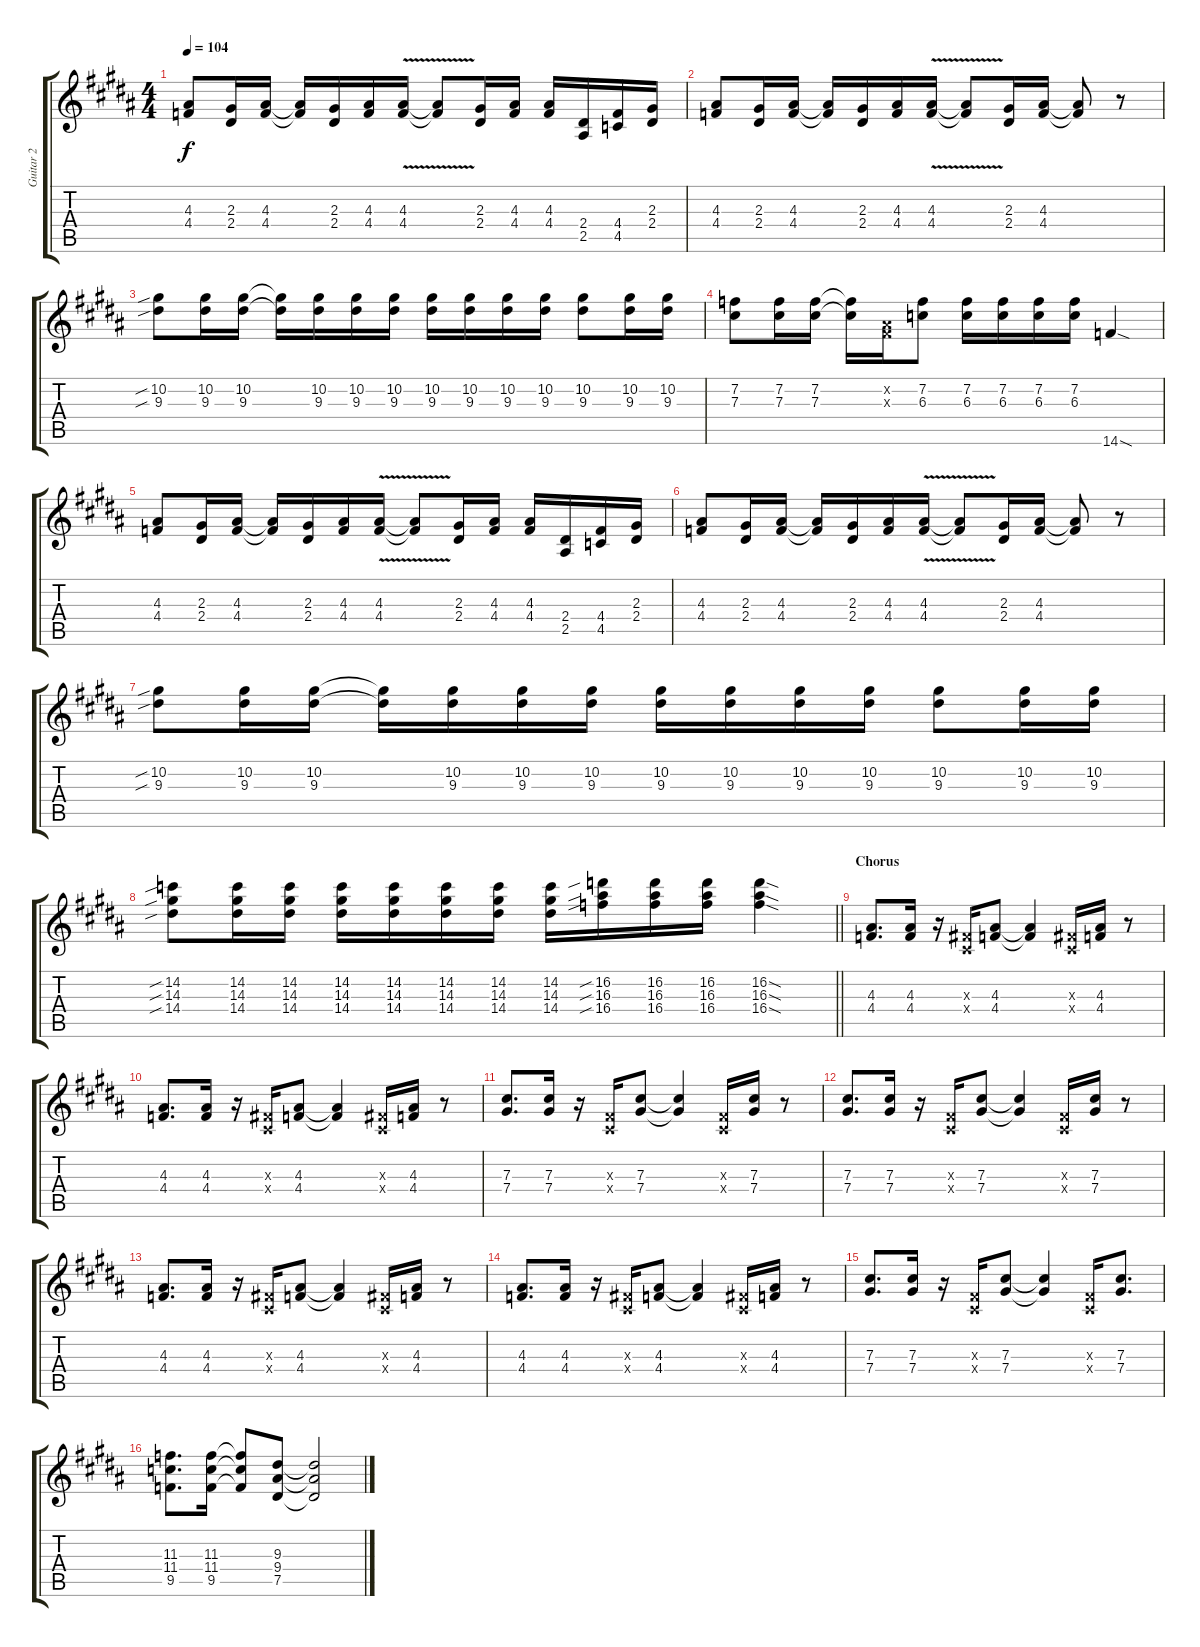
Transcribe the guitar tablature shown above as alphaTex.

\track ("Guitar 2" "Guitar 2") {instrument distortionguitar}
\staff {score tabs}
\tuning (Eb4 Bb3 Gb3 Db3 Ab2 Eb2) {hide}
\ts (4 4)
\tempo 104
\clef g2
\ks b
(4.3 4.4).8{dy f} (2.3 2.4).16 (4.3 4.4).16 (4.3{t} 4.4{t}).16 (2.3 2.4).16 (4.3 4.4).16 (4.3{v} 4.4{v}).16 (4.3{t} 4.4{t}).8 (2.3 2.4).16 (4.3 4.4).16 (4.3 4.4).16 (2.4 2.5).16 (4.4 4.5).16 (2.3 2.4).16 |
(4.3 4.4).8 (2.3 2.4).16 (4.3 4.4).16 (4.3{t} 4.4{t}).16 (2.3 2.4).16 (4.3 4.4).16 (4.3{v} 4.4{v}).16 (4.3{t} 4.4{t}).8 (2.3 2.4).16 (4.3 4.4).16 (4.3{t} 4.4{t}).8 r.8 |
(10.2{sib} 9.3{sib}).8 (10.2 9.3).16 (10.2 9.3).16 (10.2{t} 9.3{t}).16 (10.2 9.3).16 (10.2 9.3).16 (10.2 9.3).16 (10.2 9.3).16 (10.2 9.3).16 (10.2 9.3).16 (10.2 9.3).16 (10.2 9.3).8 (10.2 9.3).16 (10.2 9.3).16 |
(7.2 7.3).8 (7.2 7.3).16 (7.2 7.3).16 (7.2{t} 7.3{t}).16 (0.2{x} 0.3{x}).16 (7.2 6.3).8 (7.2 6.3).16 (7.2 6.3).16 (7.2 6.3).16 (7.2 6.3).16 14.6{sod}.4 |
(4.3 4.4).8 (2.3 2.4).16 (4.3 4.4).16 (4.3{t} 4.4{t}).16 (2.3 2.4).16 (4.3 4.4).16 (4.3{v} 4.4{v}).16 (4.3{t} 4.4{t}).8 (2.3 2.4).16 (4.3 4.4).16 (4.3 4.4).16 (2.4 2.5).16 (4.4 4.5).16 (2.3 2.4).16 |
(4.3 4.4).8 (2.3 2.4).16 (4.3 4.4).16 (4.3{t} 4.4{t}).16 (2.3 2.4).16 (4.3 4.4).16 (4.3{v} 4.4{v}).16 (4.3{t} 4.4{t}).8 (2.3 2.4).16 (4.3 4.4).16 (4.3{t} 4.4{t}).8 r.8 |
(10.2{sib} 9.3{sib}).8 (10.2 9.3).16 (10.2 9.3).16 (10.2{t} 9.3{t}).16 (10.2 9.3).16 (10.2 9.3).16 (10.2 9.3).16 (10.2 9.3).16 (10.2 9.3).16 (10.2 9.3).16 (10.2 9.3).16 (10.2 9.3).8 (10.2 9.3).16 (10.2 9.3).16 |
\barLineRight lightlight
(14.2{sib} 14.3{sib} 14.4{sib}).8 (14.2 14.3 14.4).16 (14.2 14.3 14.4).16 (14.2 14.3 14.4).16 (14.2 14.3 14.4).16 (14.2 14.3 14.4).16 (14.2 14.3 14.4).16 (14.2 14.3 14.4).16 (16.2{sib} 16.3{sib} 16.4{sib}).16 (16.2 16.3 16.4).16 (16.2 16.3 16.4).16 (16.2{sod} 16.3{sod} 16.4{sod}).4 |
\section ("" "Chorus")
(4.3 4.4).8{d} (4.3 4.4).16 r.16 (0.3{x} 0.4{x}).16 (4.3 4.4).8 (4.3{t} 4.4{t}).4 (0.3{x} 0.4{x}).16 (4.3 4.4).16 r.8 |
(4.3 4.4).8{d} (4.3 4.4).16 r.16 (0.3{x} 0.4{x}).16 (4.3 4.4).8 (4.3{t} 4.4{t}).4 (0.3{x} 0.4{x}).16 (4.3 4.4).16 r.8 |
(7.3 7.4).8{d} (7.3 7.4).16 r.16 (0.3{x} 0.4{x}).16 (7.3 7.4).8 (7.3{t} 7.4{t}).4 (0.3{x} 0.4{x}).16 (7.3 7.4).16 r.8 |
(7.3 7.4).8{d} (7.3 7.4).16 r.16 (0.3{x} 0.4{x}).16 (7.3 7.4).8 (7.3{t} 7.4{t}).4 (0.3{x} 0.4{x}).16 (7.3 7.4).16 r.8 |
(4.3 4.4).8{d} (4.3 4.4).16 r.16 (0.3{x} 0.4{x}).16 (4.3 4.4).8 (4.3{t} 4.4{t}).4 (0.3{x} 0.4{x}).16 (4.3 4.4).16 r.8 |
(4.3 4.4).8{d} (4.3 4.4).16 r.16 (0.3{x} 0.4{x}).16 (4.3 4.4).8 (4.3{t} 4.4{t}).4 (0.3{x} 0.4{x}).16 (4.3 4.4).16 r.8 |
(7.3 7.4).8{d} (7.3 7.4).16 r.16 (0.3{x} 0.4{x}).16 (7.3 7.4).8 (7.3{t} 7.4{t}).4 (0.3{x} 0.4{x}).16 (7.3 7.4).8{d} |
(11.3 11.4 9.5).8{d} (11.3 11.4 9.5).16 (11.3{t} 11.4{t} 9.5{t}).8 (9.3 9.4 7.5).8 (9.3{t} 9.4{t} 7.5{t}).2
